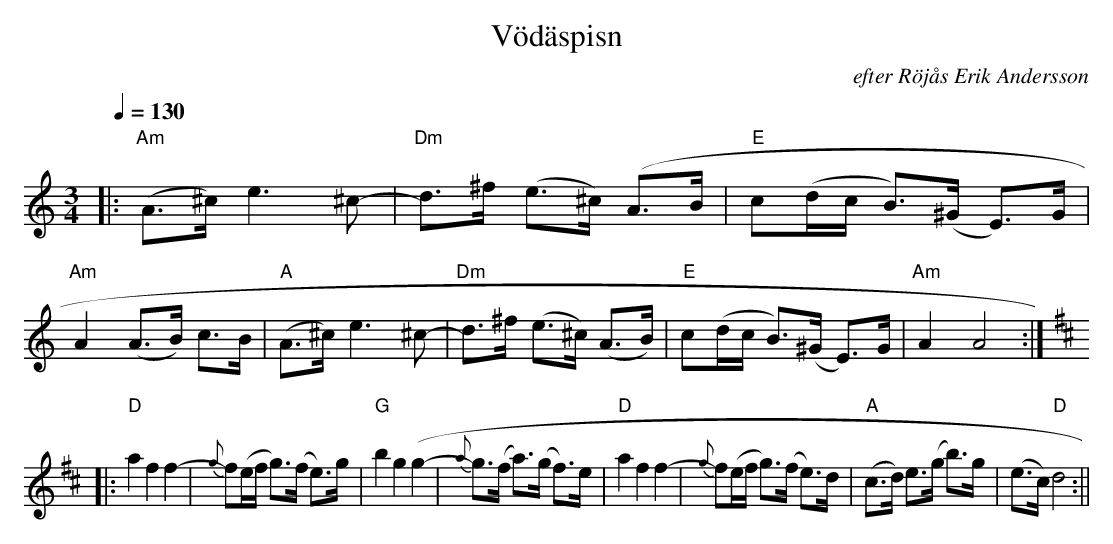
X:1
T:Vödäspisn
C:efter Röjås Erik Andersson
M:3/4
L:1/16
Q:1/4=130
K:Am
|:  ("Am"A3^c) e6 ^c2-| "Dm"d3^f (e3^c) (A3B-| "E"c2(dc B3)(^G E3)G\
|   "Am"A4 (A3B) c3B  |("A"A3^c) e6 ^c2-| "Dm"d3^f (e3^c) (A3B)-| "E"c2(dc B3)(^G E3)G\
|   "Am"A4 A8 :|
K:D
|:   "D"a4 f4 f4-| {g}f2(ef g3)(f e3)g|"G"b4 g4 (g4-| {a}g3(f a3)(g f3)e\
|    "D"a4 f4 f4-| {g}f2(ef g3)(f e3)d|"A"(c3d) e3(g b3)g| (e3c) "D"d8 :||
